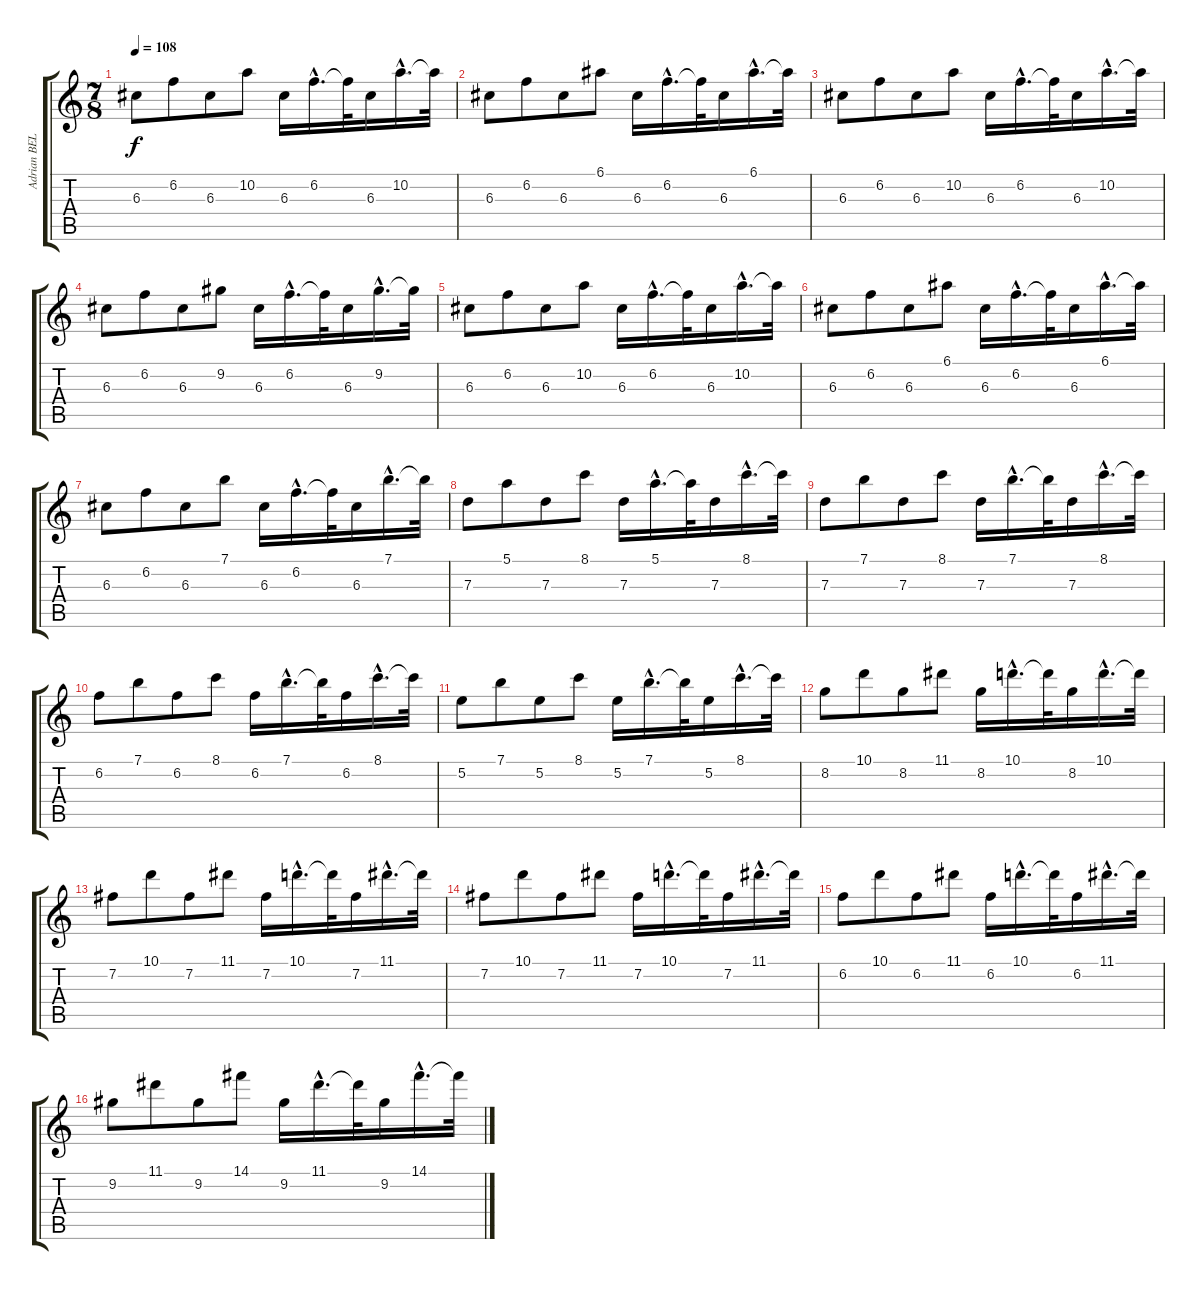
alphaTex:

\track ("Adrian BELEW" "Adrian BEL") {instrument electricguitarclean}
\staff {score tabs}
\tuning (E4 B3 G3 D3 A2 E2) {hide}
\ts (7 8)
\tempo 108
\clef g2
\ks c
6.3.8{dy f} 6.2.8 6.3.8 10.2.8 6.3.16 6.2{hac}.16{d} 6.2{t}.32 6.3.16 10.2{hac}.16{d} 10.2{t}.32 |
6.3.8 6.2.8 6.3.8 6.1.8 6.3.16 6.2{hac}.16{d} 6.2{t}.32 6.3.16 6.1{hac}.16{d} 6.1{t}.32 |
6.3.8 6.2.8 6.3.8 10.2.8 6.3.16 6.2{hac}.16{d} 6.2{t}.32 6.3.16 10.2{hac}.16{d} 10.2{t}.32 |
6.3.8 6.2.8 6.3.8 9.2.8 6.3.16 6.2{hac}.16{d} 6.2{t}.32 6.3.16 9.2{hac}.16{d} 9.2{t}.32 |
6.3.8 6.2.8 6.3.8 10.2.8 6.3.16 6.2{hac}.16{d} 6.2{t}.32 6.3.16 10.2{hac}.16{d} 10.2{t}.32 |
6.3.8 6.2.8 6.3.8 6.1.8 6.3.16 6.2{hac}.16{d} 6.2{t}.32 6.3.16 6.1{hac}.16{d} 6.1{t}.32 |
6.3.8 6.2.8 6.3.8 7.1.8 6.3.16 6.2{hac}.16{d} 6.2{t}.32 6.3.16 7.1{hac}.16{d} 7.1{t}.32 |
7.3.8 5.1.8 7.3.8 8.1.8 7.3.16 5.1{hac}.16{d} 5.1{t}.32 7.3.16 8.1{hac}.16{d} 8.1{t}.32 |
7.3.8 7.1.8 7.3.8 8.1.8 7.3.16 7.1{hac}.16{d} 7.1{t}.32 7.3.16 8.1{hac}.16{d} 8.1{t}.32 |
6.2.8 7.1.8 6.2.8 8.1.8 6.2.16 7.1{hac}.16{d} 7.1{t}.32 6.2.16 8.1{hac}.16{d} 8.1{t}.32 |
5.2.8 7.1.8 5.2.8 8.1.8 5.2.16 7.1{hac}.16{d} 7.1{t}.32 5.2.16 8.1{hac}.16{d} 8.1{t}.32 |
8.2.8 10.1.8 8.2.8 11.1.8 8.2.16 10.1{hac}.16{d} 10.1{t}.32 8.2.16 10.1{hac}.16{d} 10.1{t}.32 |
7.2.8 10.1.8 7.2.8 11.1.8 7.2.16 10.1{hac}.16{d} 10.1{t}.32 7.2.16 11.1{hac}.16{d} 11.1{t}.32 |
7.2.8 10.1.8 7.2.8 11.1.8 7.2.16 10.1{hac}.16{d} 10.1{t}.32 7.2.16 11.1{hac}.16{d} 11.1{t}.32 |
6.2.8 10.1.8 6.2.8 11.1.8 6.2.16 10.1{hac}.16{d} 10.1{t}.32 6.2.16 11.1{hac}.16{d} 11.1{t}.32 |
9.2.8 11.1.8 9.2.8 14.1.8 9.2.16 11.1{hac}.16{d} 11.1{t}.32 9.2.16 14.1{hac}.16{d} 14.1{t}.32
